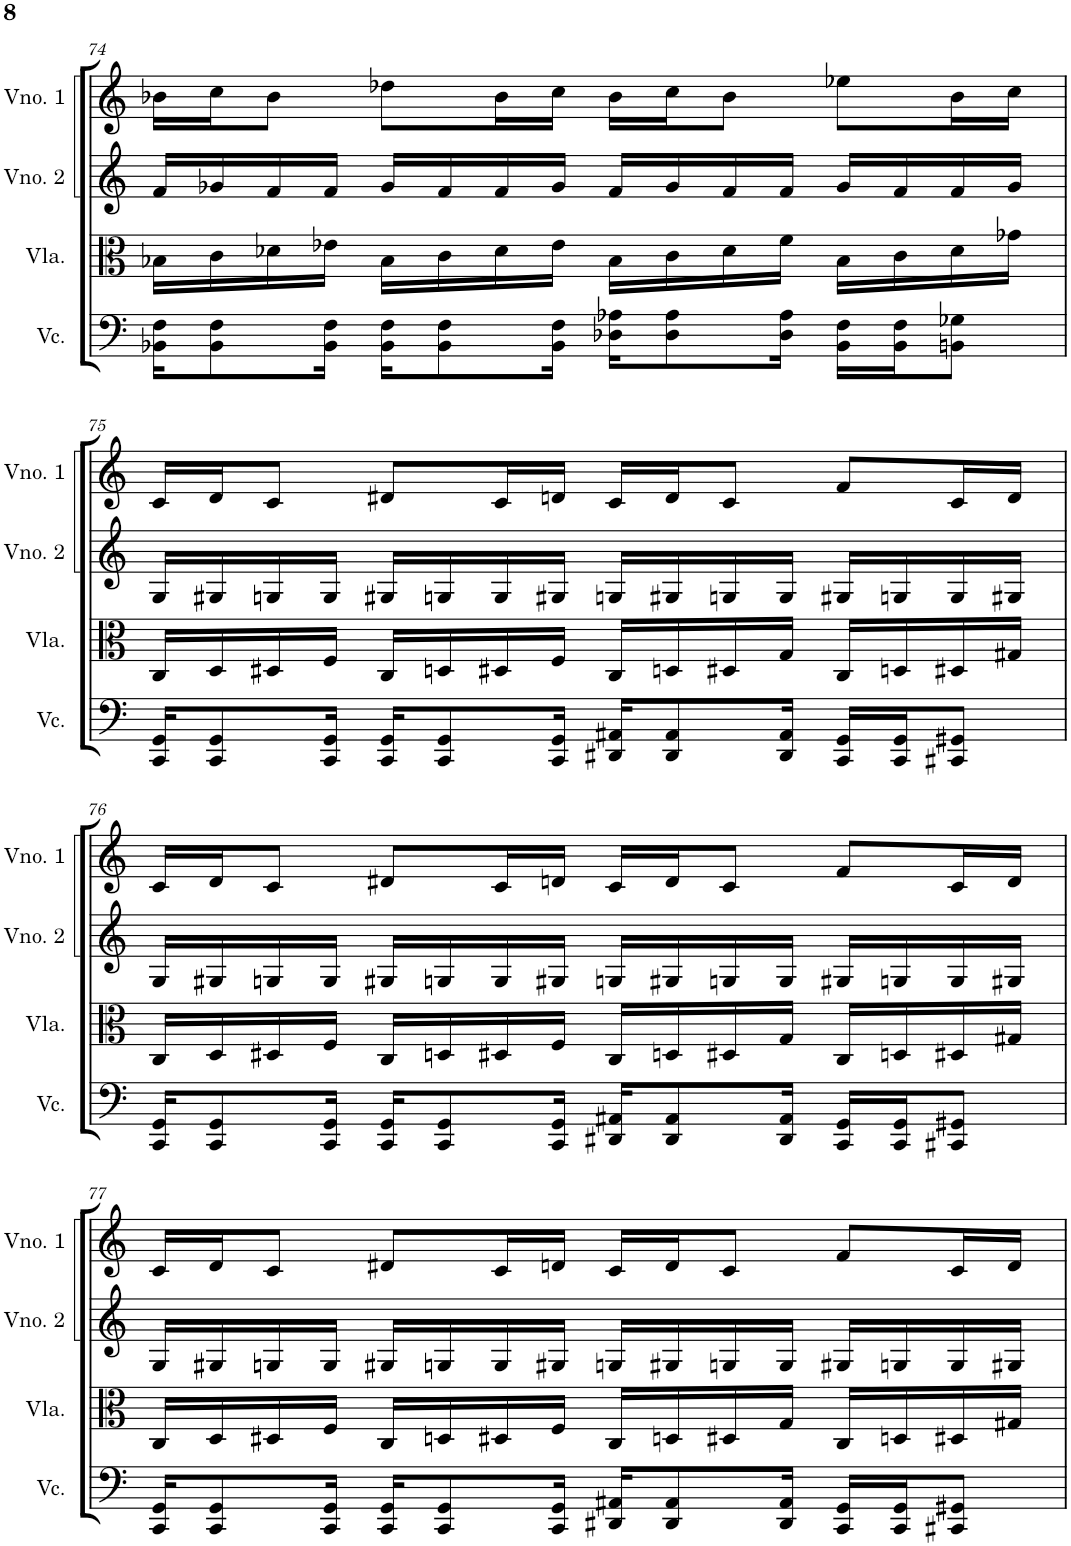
**kern	**kern	**kern	**kern
*part4	*part3	*part2	*part1
*staff4	*staff3	*staff2	*staff1
*I"Violoncelo	*I"Viola	*I"Violino 2	*I"Violino 1
*I'Vc.	*I'Vla.	*I'Vno. 2	*I'Vno. 1
!!LO:PB:g=z
*clefF4	*clefC3	*clefG2	*clefG2
*k[]	*k[]	*k[]	*k[]
*M4/4	*M4/4	*M4/4	*M4/4
=74	=74	=74	=74
16BB-X\ 16F\KL	16B-X\LL	16f/LL	16b-X\LL
8BB-\ 8F\	16c\	16g-X/	16cc\J
.	16d-X\	16f/	8b-\J
16BB-\ 16F\Jk	16e-X\JJ	16f/JJ	.
16BB-\ 16F\KL	16B-\LL	16g-/LL	8dd-X\L
8BB-\ 8F\	16c\	16f/	.
.	16d-\	16f/	16b-\L
16BB-\ 16F\Jk	16e-\JJ	16g-/JJ	16cc\JJ
16D-X\ 16A-X\KL	16B-\LL	16f/LL	16b-\LL
8D-\ 8A-\	16c\	16g-/	16cc\J
.	16d-\	16f/	8b-\J
16D-\ 16A-\Jk	16f\JJ	16f/JJ	.
16BB-\ 16F\LL	16B-\LL	16g-/LL	8ee-X\L
16BB-\ 16F\J	16c\	16f/	.
8BBn\ 8G-X\J	16d-\	16f/	16b-\L
.	16g-X\JJ	16g-/JJ	16cc\JJ
!!LO:LB:g=z
=75	=75	=75	=75
16CC/ 16GG/KL	16C/LL	16G/LL	16c/LL
8CC/ 8GG/	16D/	16G#X/	16d/J
.	16D#X/	16Gn/	8c/J
16CC/ 16GG/Jk	16F/JJ	16G/JJ	.
16CC/ 16GG/KL	16C/LL	16G#X/LL	8d#X/L
8CC/ 8GG/	16Dn/	16Gn/	.
.	16D#X/	16G/	16c/L
16CC/ 16GG/Jk	16F/JJ	16G#X/JJ	16dn/JJ
16DD#X/ 16AA#X/KL	16C/LL	16Gn/LL	16c/LL
8DD#/ 8AA#/	16Dn/	16G#X/	16d/J
.	16D#X/	16Gn/	8c/J
16DD#/ 16AA#/Jk	16G/JJ	16G/JJ	.
16CC/ 16GG/LL	16C/LL	16G#X/LL	8f/L
16CC/ 16GG/J	16Dn/	16Gn/	.
8CC#X/ 8GG#X/J	16D#X/	16G/	16c/L
.	16G#X/JJ	16G#X/JJ	16d/JJ
!!LO:LB:g=z
=76	=76	=76	=76
16CC/ 16GG/KL	16C/LL	16G/LL	16c/LL
8CC/ 8GG/	16D/	16G#X/	16d/J
.	16D#X/	16Gn/	8c/J
16CC/ 16GG/Jk	16F/JJ	16G/JJ	.
16CC/ 16GG/KL	16C/LL	16G#X/LL	8d#X/L
8CC/ 8GG/	16Dn/	16Gn/	.
.	16D#X/	16G/	16c/L
16CC/ 16GG/Jk	16F/JJ	16G#X/JJ	16dn/JJ
16DD#X/ 16AA#X/KL	16C/LL	16Gn/LL	16c/LL
8DD#/ 8AA#/	16Dn/	16G#X/	16d/J
.	16D#X/	16Gn/	8c/J
16DD#/ 16AA#/Jk	16G/JJ	16G/JJ	.
16CC/ 16GG/LL	16C/LL	16G#X/LL	8f/L
16CC/ 16GG/J	16Dn/	16Gn/	.
8CC#X/ 8GG#X/J	16D#X/	16G/	16c/L
.	16G#X/JJ	16G#X/JJ	16d/JJ
!!LO:LB:g=z
=77	=77	=77	=77
16CC/ 16GG/KL	16C/LL	16G/LL	16c/LL
8CC/ 8GG/	16D/	16G#X/	16d/J
.	16D#X/	16Gn/	8c/J
16CC/ 16GG/Jk	16F/JJ	16G/JJ	.
16CC/ 16GG/KL	16C/LL	16G#X/LL	8d#X/L
8CC/ 8GG/	16Dn/	16Gn/	.
.	16D#X/	16G/	16c/L
16CC/ 16GG/Jk	16F/JJ	16G#X/JJ	16dn/JJ
16DD#X/ 16AA#X/KL	16C/LL	16Gn/LL	16c/LL
8DD#/ 8AA#/	16Dn/	16G#X/	16d/J
.	16D#X/	16Gn/	8c/J
16DD#/ 16AA#/Jk	16G/JJ	16G/JJ	.
16CC/ 16GG/LL	16C/LL	16G#X/LL	8f/L
16CC/ 16GG/J	16Dn/	16Gn/	.
8CC#X/ 8GG#X/J	16D#X/	16G/	16c/L
.	16G#X/JJ	16G#X/JJ	16d/JJ
=	=	=	=
*-	*-	*-	*-
